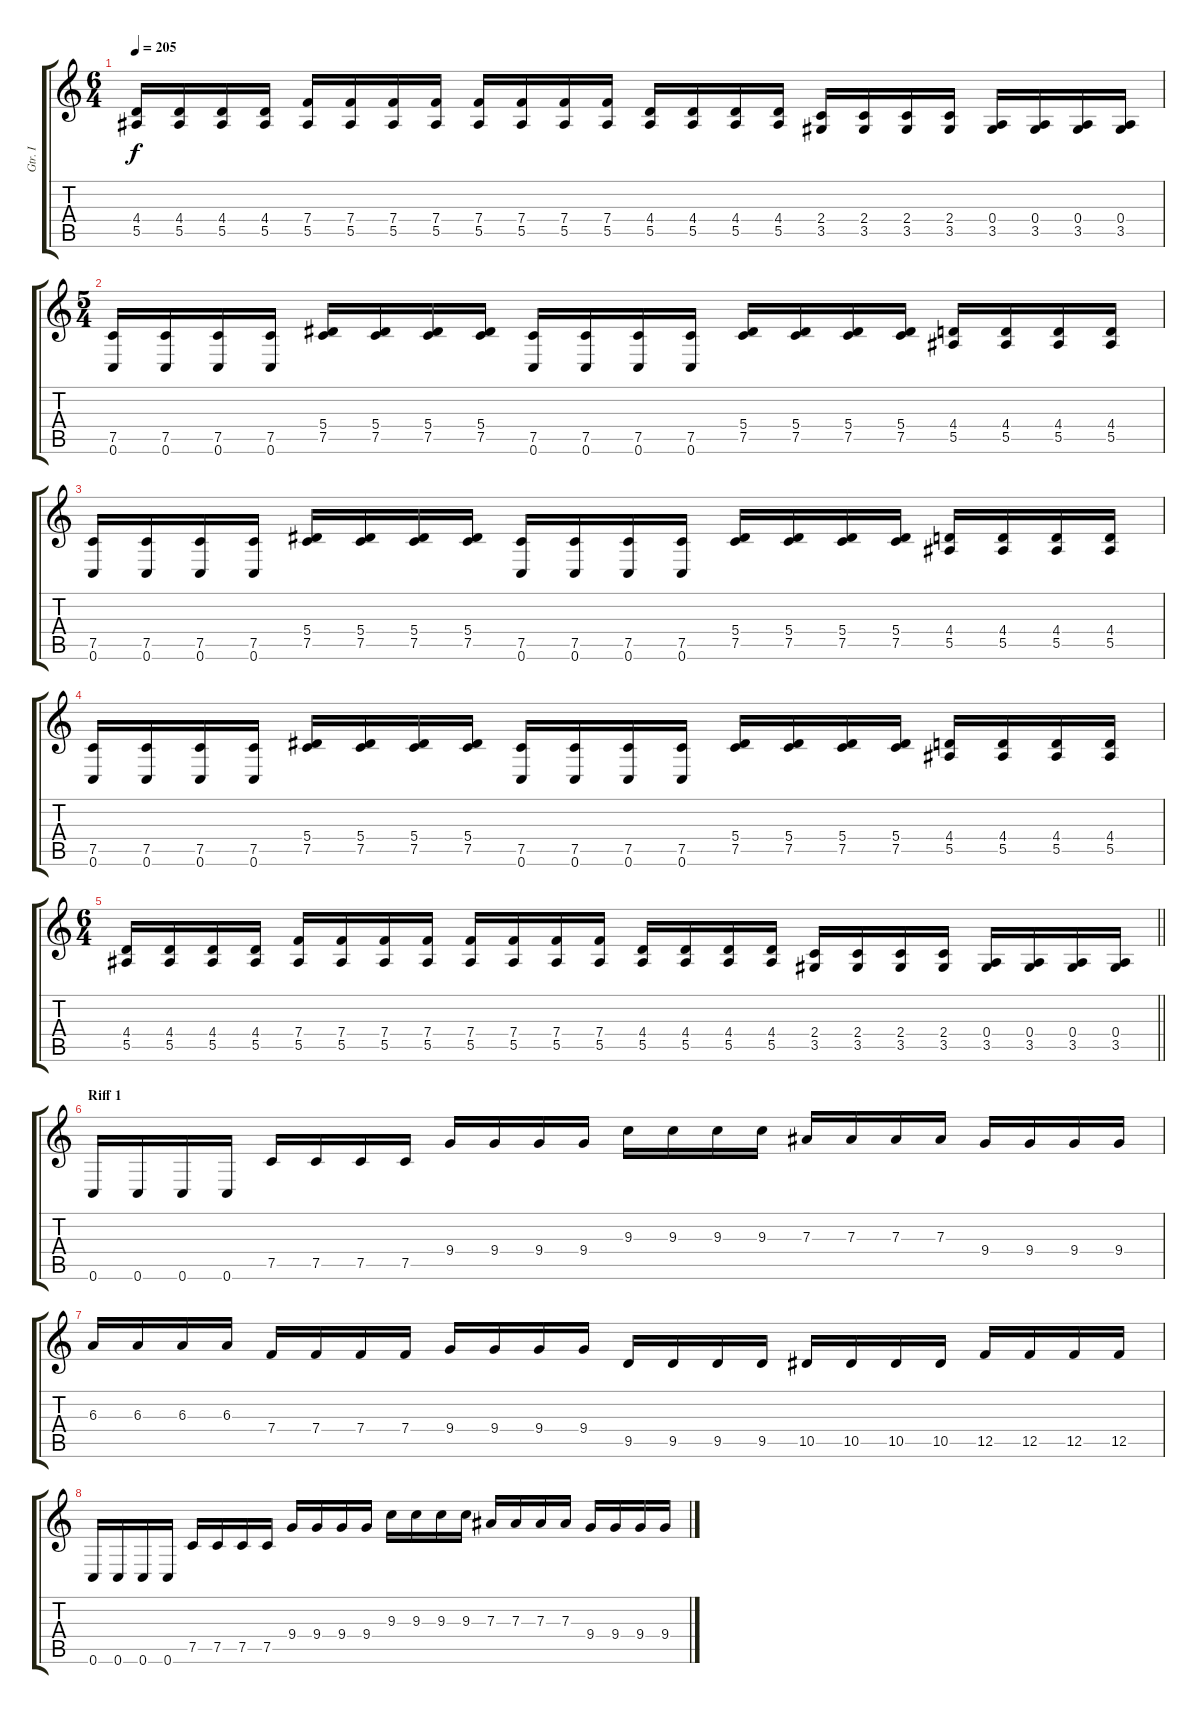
\track ("Gtr. I" "Gtr. I") {instrument overdrivenguitar}
\staff {score tabs}
\tuning (C4 G3 Eb3 Bb2 F2 C2) {hide}
\ts (6 4)
\tempo 205
\clef g2
\ks c
(4.4 5.5).16{dy f} (4.4 5.5).16 (4.4 5.5).16 (4.4 5.5).16 (7.4 5.5).16 (7.4 5.5).16 (7.4 5.5).16 (7.4 5.5).16 (7.4 5.5).16 (7.4 5.5).16 (7.4 5.5).16 (7.4 5.5).16 (4.4 5.5).16 (4.4 5.5).16 (4.4 5.5).16 (4.4 5.5).16 (2.4 3.5).16 (2.4 3.5).16 (2.4 3.5).16 (2.4 3.5).16 (0.4 3.5).16 (0.4 3.5).16 (0.4 3.5).16 (0.4 3.5).16 |
\ts (5 4)
(7.5 0.6).16 (7.5 0.6).16 (7.5 0.6).16 (7.5 0.6).16 (5.4 7.5).16 (5.4 7.5).16 (5.4 7.5).16 (5.4 7.5).16 (7.5 0.6).16 (7.5 0.6).16 (7.5 0.6).16 (7.5 0.6).16 (5.4 7.5).16 (5.4 7.5).16 (5.4 7.5).16 (5.4 7.5).16 (4.4 5.5).16 (4.4 5.5).16 (4.4 5.5).16 (4.4 5.5).16 |
(7.5 0.6).16 (7.5 0.6).16 (7.5 0.6).16 (7.5 0.6).16 (5.4 7.5).16 (5.4 7.5).16 (5.4 7.5).16 (5.4 7.5).16 (7.5 0.6).16 (7.5 0.6).16 (7.5 0.6).16 (7.5 0.6).16 (5.4 7.5).16 (5.4 7.5).16 (5.4 7.5).16 (5.4 7.5).16 (4.4 5.5).16 (4.4 5.5).16 (4.4 5.5).16 (4.4 5.5).16 |
(7.5 0.6).16 (7.5 0.6).16 (7.5 0.6).16 (7.5 0.6).16 (5.4 7.5).16 (5.4 7.5).16 (5.4 7.5).16 (5.4 7.5).16 (7.5 0.6).16 (7.5 0.6).16 (7.5 0.6).16 (7.5 0.6).16 (5.4 7.5).16 (5.4 7.5).16 (5.4 7.5).16 (5.4 7.5).16 (4.4 5.5).16 (4.4 5.5).16 (4.4 5.5).16 (4.4 5.5).16 |
\ts (6 4)
\barLineRight lightlight
(4.4 5.5).16 (4.4 5.5).16 (4.4 5.5).16 (4.4 5.5).16 (7.4 5.5).16 (7.4 5.5).16 (7.4 5.5).16 (7.4 5.5).16 (7.4 5.5).16 (7.4 5.5).16 (7.4 5.5).16 (7.4 5.5).16 (4.4 5.5).16 (4.4 5.5).16 (4.4 5.5).16 (4.4 5.5).16 (2.4 3.5).16 (2.4 3.5).16 (2.4 3.5).16 (2.4 3.5).16 (0.4 3.5).16 (0.4 3.5).16 (0.4 3.5).16 (0.4 3.5).16 |
\section ("" "Riff 1")
0.6.16 0.6.16 0.6.16 0.6.16 7.5.16 7.5.16 7.5.16 7.5.16 9.4.16 9.4.16 9.4.16 9.4.16 9.3.16 9.3.16 9.3.16 9.3.16 7.3.16 7.3.16 7.3.16 7.3.16 9.4.16 9.4.16 9.4.16 9.4.16 |
6.3.16 6.3.16 6.3.16 6.3.16 7.4.16 7.4.16 7.4.16 7.4.16 9.4.16 9.4.16 9.4.16 9.4.16 9.5.16 9.5.16 9.5.16 9.5.16 10.5.16 10.5.16 10.5.16 10.5.16 12.5.16 12.5.16 12.5.16 12.5.16 |
0.6.16 0.6.16 0.6.16 0.6.16 7.5.16 7.5.16 7.5.16 7.5.16 9.4.16 9.4.16 9.4.16 9.4.16 9.3.16 9.3.16 9.3.16 9.3.16 7.3.16 7.3.16 7.3.16 7.3.16 9.4.16 9.4.16 9.4.16 9.4.16
